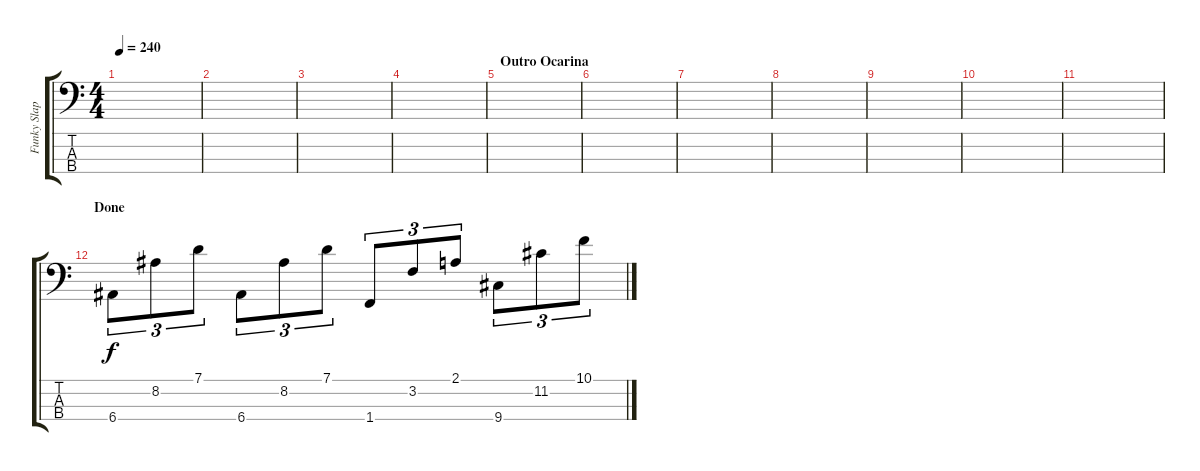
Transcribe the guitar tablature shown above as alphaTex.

\track ("Funky Slap Bass" "Funky Slap") {instrument slapbass1}
\staff {score tabs}
\tuning (G2 D2 A1 E1) {hide}
\ts (4 4)
\tempo 240
\clef f4
\ks c
|
|
|
|
\section ("" "Outro Ocarina")
|
|
|
|
|
|
|
\section ("" "Done")
6.4.8{tu (3 2) dy f} 8.2.8{tu (3 2)} 7.1.8{tu (3 2)} 6.4.8{tu (3 2)} 8.2.8{tu (3 2)} 7.1.8{tu (3 2)} 1.4.8{tu (3 2)} 3.2.8{tu (3 2)} 2.1.8{tu (3 2)} 9.4.8{tu (3 2)} 11.2.8{tu (3 2)} 10.1.8{tu (3 2)}
